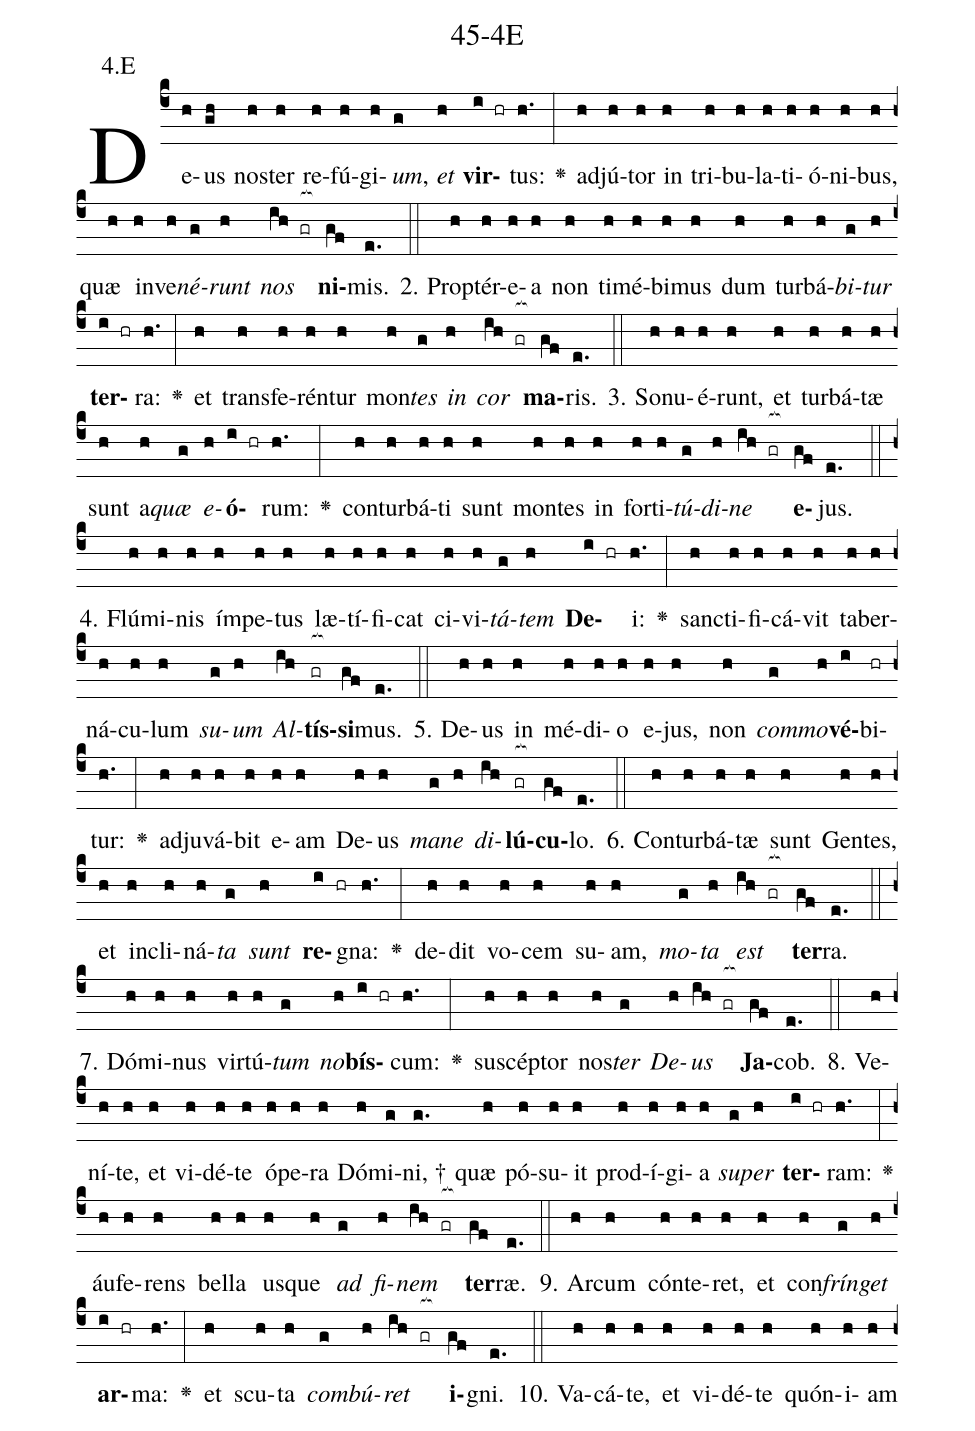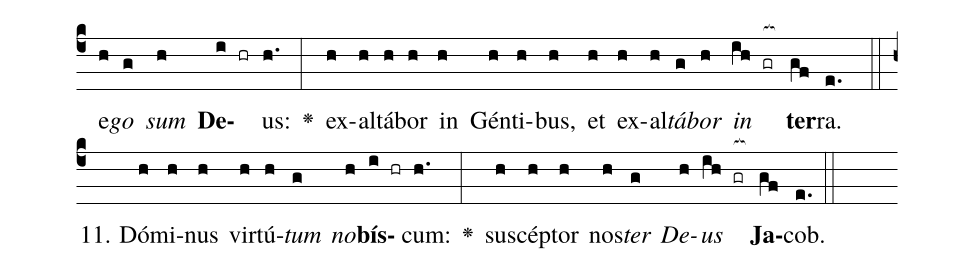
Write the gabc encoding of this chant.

name: 45-4E;
annotation: 4.E;
%%
(c4)De(h)us(gh) nos(h)ter(h) re(h)fú(h)gi(h)<i>um</i>,(g) <i>et</i>(h) <b>vir</b>(i hr)tus:(h.) <v>\greheightstar</v>(:) ad(h)jú(h)tor(h) in(h) tri(h)bu(h)la(h)ti(h)ó(h)ni(h)bus,(h) quæ(h) in(h)ve(h)<i>né</i>(g)<i>runt</i>(h) <i>nos</i>(ih gr[ocb:1{]) <b>ni</b>(gf[ocb:0}])mis.(e.) (::)
2. Prop(h)tér(h)e(h)a(h) non(h) ti(h)mé(h)bi(h)mus(h) dum(h) tur(h)bá(h)<i>bi</i>(g)<i>tur</i>(h) <b>ter</b>(i hr)ra:(h.) <v>\greheightstar</v>(:) et(h) trans(h)fe(h)rén(h)tur(h) mon(h)<i>tes</i>(g) <i>in</i>(h) <i>cor</i>(ih gr[ocb:1{]) <b>ma</b>(gf[ocb:0}])ris.(e.) (::)
3. So(h)nu(h)é(h)runt,(h) et(h) tur(h)bá(h)tæ(h) sunt(h) a(h)<i>quæ</i>(g) <i>e</i>(h)<b>ó</b>(i hr)rum:(h.) <v>\greheightstar</v>(:) con(h)tur(h)bá(h)ti(h) sunt(h) mon(h)tes(h) in(h) for(h)ti(h)<i>tú</i>(g)<i>di</i>(h)<i>ne</i>(ih gr[ocb:1{]) <b>e</b>(gf[ocb:0}])jus.(e.) (::)
4. Flú(h)mi(h)nis(h) ím(h)pe(h)tus(h) læ(h)tí(h)fi(h)cat(h) ci(h)vi(h)<i>tá</i>(g)<i>tem</i>(h) <b>De</b>(i hr)i:(h.) <v>\greheightstar</v>(:) sanc(h)ti(h)fi(h)cá(h)vit(h) ta(h)ber(h)ná(h)cu(h)lum(h) <i>su</i>(g)<i>um</i>(h) <i>Al</i>(ih)<b>tís</b>(gr[ocb:1{])<b>si</b>(gf[ocb:0}])mus.(e.) (::)
5. De(h)us(h) in(h) mé(h)di(h)o(h) e(h)jus,(h) non(h) <i>com</i>(g)<i>mo</i>(h)<b>vé</b>(i)bi(hr)tur:(h.) <v>\greheightstar</v>(:) ad(h)ju(h)vá(h)bit(h) e(h)am(h) De(h)us(h) <i>ma</i>(g)<i>ne</i>(h) <i>di</i>(ih)<b>lú</b>(gr[ocb:1{])<b>cu</b>(gf[ocb:0}])lo.(e.) (::)
6. Con(h)tur(h)bá(h)tæ(h) sunt(h) Gen(h)tes,(h) et(h) in(h)cli(h)ná(h)<i>ta</i>(g) <i>sunt</i>(h) <b>re</b>(i hr)gna:(h.) <v>\greheightstar</v>(:) de(h)dit(h) vo(h)cem(h) su(h)am,(h) <i>mo</i>(g)<i>ta</i>(h) <i>est</i>(ih gr[ocb:1{]) <b>ter</b>(gf[ocb:0}])ra.(e.) (::)
7. Dó(h)mi(h)nus(h) vir(h)tú(h)<i>tum</i>(g) <i>no</i>(h)<b>bís</b>(i hr)cum:(h.) <v>\greheightstar</v>(:) su(h)scép(h)tor(h) nos(h)<i>ter</i>(g) <i>De</i>(h)<i>us</i>(ih gr[ocb:1{]) <b>Ja</b>(gf[ocb:0}])cob.(e.) (::)
8. Ve(h)ní(h)te,(h) et(h) vi(h)dé(h)te(h) ó(h)pe(h)ra(h) Dó(h)mi(g)ni, †(g.) quæ(h) pó(h)su(h)it(h) prod(h)í(h)gi(h)a(h) <i>su</i>(g)<i>per</i>(h) <b>ter</b>(i hr)ram:(h.) <v>\greheightstar</v>(:) áu(h)fe(h)rens(h) bel(h)la(h) us(h)que(h) <i>ad</i>(g) <i>fi</i>(h)<i>nem</i>(ih gr[ocb:1{]) <b>ter</b>(gf[ocb:0}])ræ.(e.) (::)
9. Ar(h)cum(h) cón(h)te(h)ret,(h) et(h) con(h)<i>frín</i>(g)<i>get</i>(h) <b>ar</b>(i hr)ma:(h.) <v>\greheightstar</v>(:) et(h) scu(h)ta(h) <i>com</i>(g)<i>bú</i>(h)<i>ret</i>(ih gr[ocb:1{]) <b>i</b>(gf[ocb:0}])gni.(e.) (::)
10. Va(h)cá(h)te,(h) et(h) vi(h)dé(h)te(h) quón(h)i(h)am(h) e(h)<i>go</i>(g) <i>sum</i>(h) <b>De</b>(i hr)us:(h.) <v>\greheightstar</v>(:) ex(h)al(h)tá(h)bor(h) in(h) Gén(h)ti(h)bus,(h) et(h) ex(h)al(h)<i>tá</i>(g)<i>bor</i>(h) <i>in</i>(ih gr[ocb:1{]) <b>ter</b>(gf[ocb:0}])ra.(e.) (::)
11. Dó(h)mi(h)nus(h) vir(h)tú(h)<i>tum</i>(g) <i>no</i>(h)<b>bís</b>(i hr)cum:(h.) <v>\greheightstar</v>(:) su(h)scép(h)tor(h) nos(h)<i>ter</i>(g) <i>De</i>(h)<i>us</i>(ih gr[ocb:1{]) <b>Ja</b>(gf[ocb:0}])cob.(e.) (::)
